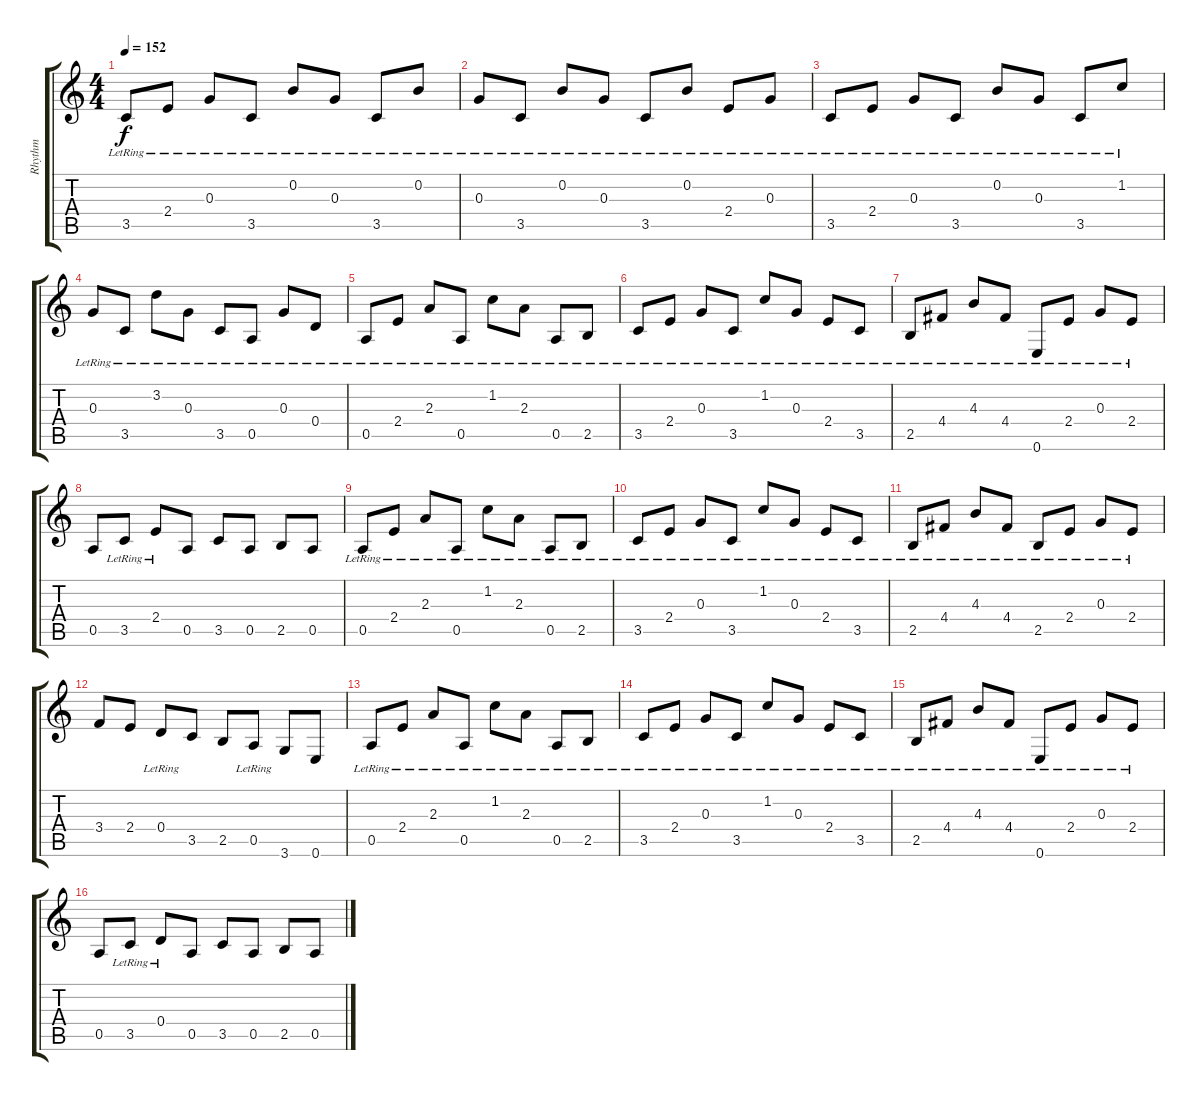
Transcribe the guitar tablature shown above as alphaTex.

\track ("Rhythm" "Rhythm") {instrument acousticguitarsteel}
\staff {score tabs}
\tuning (E4 B3 G3 D3 A2 E2) {hide}
\ts (4 4)
\tempo 152
\clef g2
\ks c
3.5{lr}.8{dy f} 2.4{lr}.8 0.3{lr}.8 3.5{lr}.8 0.2{lr}.8 0.3{lr}.8 3.5{lr}.8 0.2{lr}.8 |
0.3{lr}.8 3.5{lr}.8 0.2{lr}.8 0.3{lr}.8 3.5{lr}.8 0.2{lr}.8 2.4{lr}.8 0.3{lr}.8 |
3.5{lr}.8 2.4{lr}.8 0.3{lr}.8 3.5{lr}.8 0.2{lr}.8 0.3{lr}.8 3.5{lr}.8 1.2{lr}.8 |
0.3{lr}.8 3.5{lr}.8 3.2{lr}.8 0.3{lr}.8 3.5{lr}.8 0.5{lr}.8 0.3{lr}.8 0.4{lr}.8 |
0.5{lr}.8 2.4{lr}.8 2.3{lr}.8 0.5{lr}.8 1.2{lr}.8 2.3{lr}.8 0.5{lr}.8 2.5{lr}.8 |
3.5{lr}.8 2.4{lr}.8 0.3{lr}.8 3.5{lr}.8 1.2{lr}.8 0.3{lr}.8 2.4{lr}.8 3.5{lr}.8 |
2.5{lr}.8 4.4{lr}.8 4.3{lr}.8 4.4{lr}.8 0.6{lr}.8 2.4{lr}.8 0.3{lr}.8 2.4{lr}.8 |
0.5.8 3.5{lr}.8 2.4{lr}.8 0.5.8 3.5.8 0.5.8 2.5.8 0.5.8 |
0.5{lr}.8 2.4{lr}.8 2.3{lr}.8 0.5{lr}.8 1.2{lr}.8 2.3{lr}.8 0.5{lr}.8 2.5{lr}.8 |
3.5{lr}.8 2.4{lr}.8 0.3{lr}.8 3.5{lr}.8 1.2{lr}.8 0.3{lr}.8 2.4{lr}.8 3.5{lr}.8 |
2.5{lr}.8 4.4{lr}.8 4.3{lr}.8 4.4{lr}.8 2.5{lr}.8 2.4{lr}.8 0.3{lr}.8 2.4{lr}.8 |
3.4.8 2.4.8 0.4{lr}.8 3.5.8 2.5.8 0.5{lr}.8 3.6.8 0.6.8 |
0.5{lr}.8 2.4{lr}.8 2.3{lr}.8 0.5{lr}.8 1.2{lr}.8 2.3{lr}.8 0.5{lr}.8 2.5{lr}.8 |
3.5{lr}.8 2.4{lr}.8 0.3{lr}.8 3.5{lr}.8 1.2{lr}.8 0.3{lr}.8 2.4{lr}.8 3.5{lr}.8 |
2.5{lr}.8 4.4{lr}.8 4.3{lr}.8 4.4{lr}.8 0.6{lr}.8 2.4{lr}.8 0.3{lr}.8 2.4{lr}.8 |
0.5.8 3.5{lr}.8 0.4{lr}.8 0.5.8 3.5.8 0.5.8 2.5.8 0.5.8
